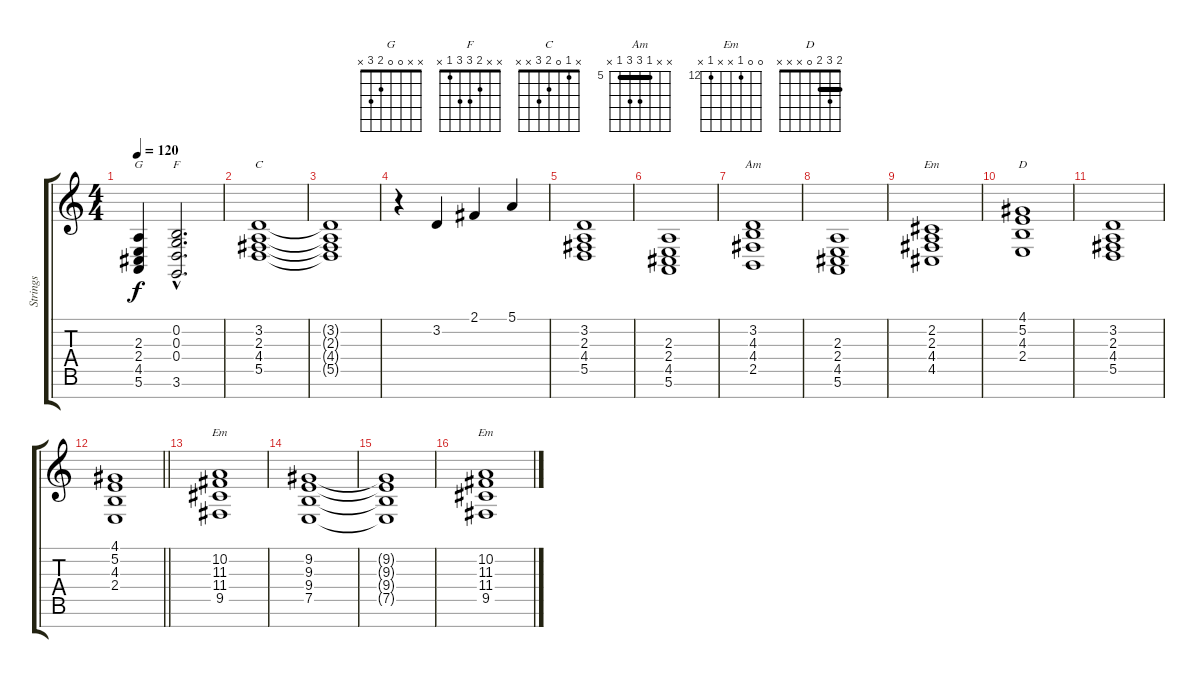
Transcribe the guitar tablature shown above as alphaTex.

\track ("Strings" "Strings") {instrument stringensemble1}
\staff {score tabs}
\tuning (E4 B3 G3 D3 A2 E2 B1) {hide}
\chord ("G" x x 0 0 2 3 x)
\chord ("F" x x 2 3 3 1 x)
\chord ("C" x 1 0 2 3 x x)
\chord ("Am" x x 5 7 7 5 x) {firstfret 5 barre 5}
\chord ("Em" x 0 0 2 2 x x)
\chord ("D" 2 3 2 0 x x x) {barre 2}
\chord ("Em" 3 5 4 2 x x x)
\chord ("Em" 0 0 12 x x 12 x) {firstfret 12}
\ts (4 4)
\tempo 120
\clef g2
\ks c
(2.3 2.4 4.5 5.6).4{ch "G" dy f} (0.2{hac} 0.3{hac} 0.4{hac} 3.6{hac}).2{d ch "F"} |
(3.2 2.3 4.4 5.5).1{ch "C"} |
(3.2{t} 2.3{t} 4.4{t} 5.5{t}).1 |
r.4 3.2.4 2.1.4 5.1.4 |
(3.2 2.3 4.4 5.5).1 |
(2.3 2.4 4.5 5.6).1 |
(3.2 4.3 4.4 2.5).1{ch "Am"} |
(2.3 2.4 4.5 5.6).1 |
(2.2 2.3 4.4 4.5).1{ch "Em"} |
(4.1 5.2 4.3 2.4).1{ch "D"} |
(3.2 2.3 4.4 5.5).1 |
\barLineRight lightlight
(4.1 5.2 4.3 2.4).1 |
(10.2 11.3 11.4 9.5).1{ch "Em"} |
(9.2 9.3 9.4 7.5).1 |
(9.2{t} 9.3{t} 9.4{t} 7.5{t}).1 |
(10.2 11.3 11.4 9.5).1{ch "Em"}
